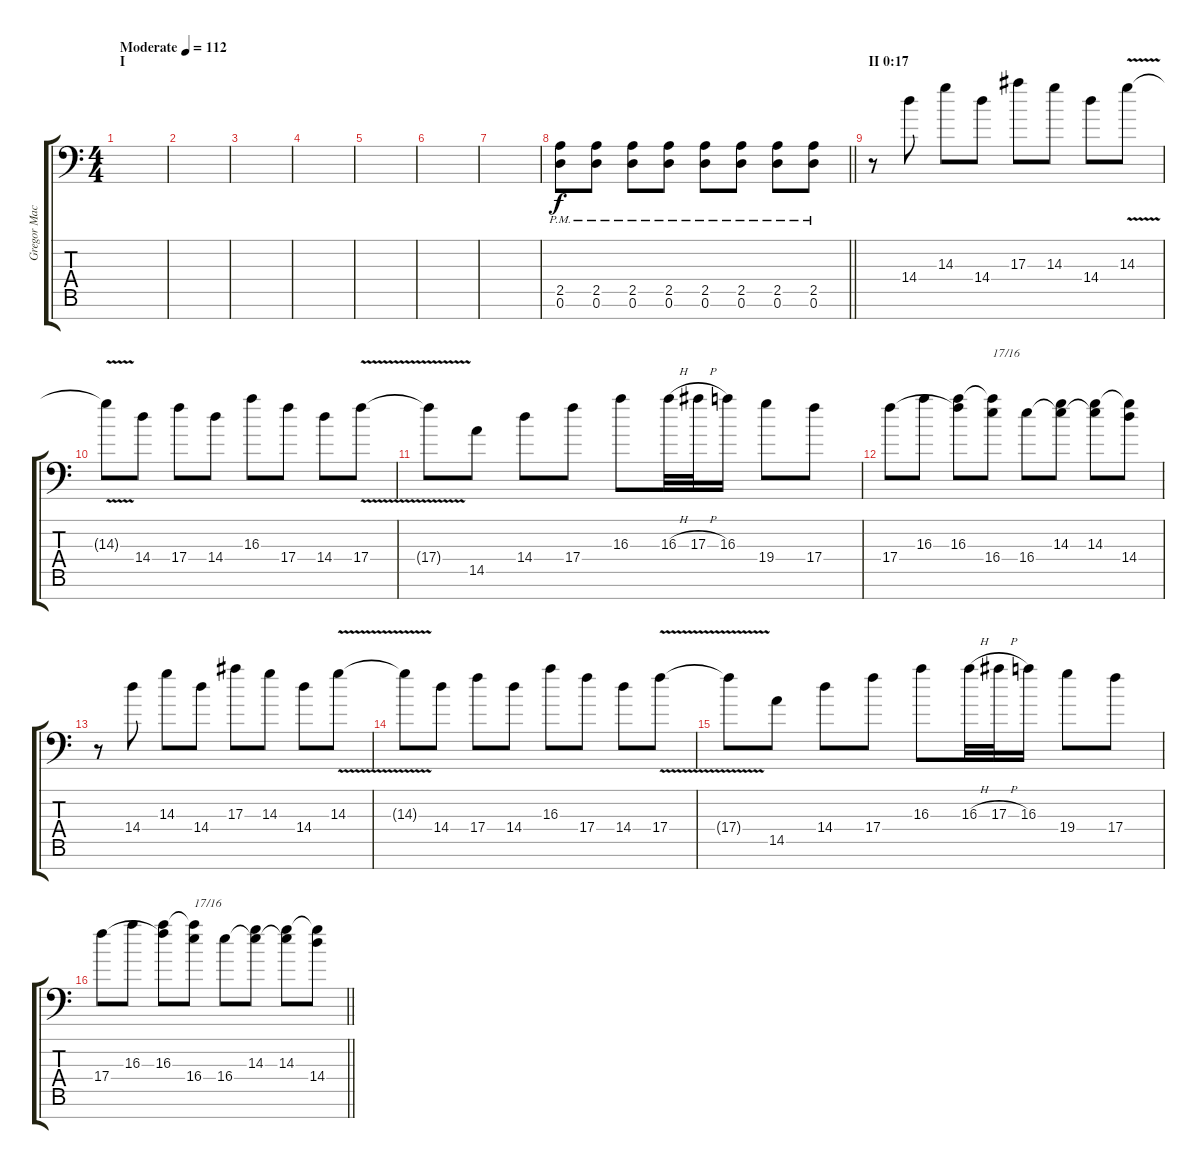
\track ("Gregor Mackintosh (Lead Guitar)" "Gregor Mac") {instrument distortionguitar}
\staff {score tabs}
\tuning (D4 A3 F3 C3 G2 D2 A1) {hide}
\ts (4 4)
\section ("" "I ")
\tempo (112 "Moderate")
\clef f4
\ks c
|
|
|
|
|
|
|
\barLineRight lightlight
(2.5{pm} 0.6{pm}).8 (2.5{pm} 0.6{pm}).8 (2.5{pm} 0.6{pm}).8 (2.5{pm} 0.6{pm}).8 (2.5{pm} 0.6{pm}).8 (2.5{pm} 0.6{pm}).8 (2.5{pm} 0.6{pm}).8 (2.5{pm} 0.6{pm}).8 |
\section ("" "II 0:17")
r.8 14.4.8 14.3.8 14.4.8 17.3.8 14.3.8 14.4.8 14.3{v}.8 |
14.3{t}.8 14.4.8 17.4.8 14.4.8 16.3.8 17.4.8 14.4.8 17.4{v}.8 |
17.4{t}.8 14.5.8 14.4.8 17.4.8 16.3.8 16.3{h}.32 17.3{h}.32 16.3.16 19.4.8 17.4.8 |
17.4.8 16.3.8 (16.3 17.4{t}).8 (16.3{t} 16.4).8{txt "17/16"} 16.4.8 (14.3 16.4{t}).8 (14.3 16.4{t}).8 (14.3{t} 14.4).8 |
r.8 14.4.8 14.3.8 14.4.8 17.3.8 14.3.8 14.4.8 14.3{v}.8 |
14.3{t}.8 14.4.8 17.4.8 14.4.8 16.3.8 17.4.8 14.4.8 17.4{v}.8 |
17.4{t}.8 14.5.8 14.4.8 17.4.8 16.3.8 16.3{h}.32 17.3{h}.32 16.3.16 19.4.8 17.4.8 |
\barLineRight lightlight
17.4.8 16.3.8 (16.3 17.4{t}).8 (16.3{t} 16.4).8{txt "17/16"} 16.4.8 (14.3 16.4{t}).8 (14.3 16.4{t}).8 (14.3{t} 14.4).8
